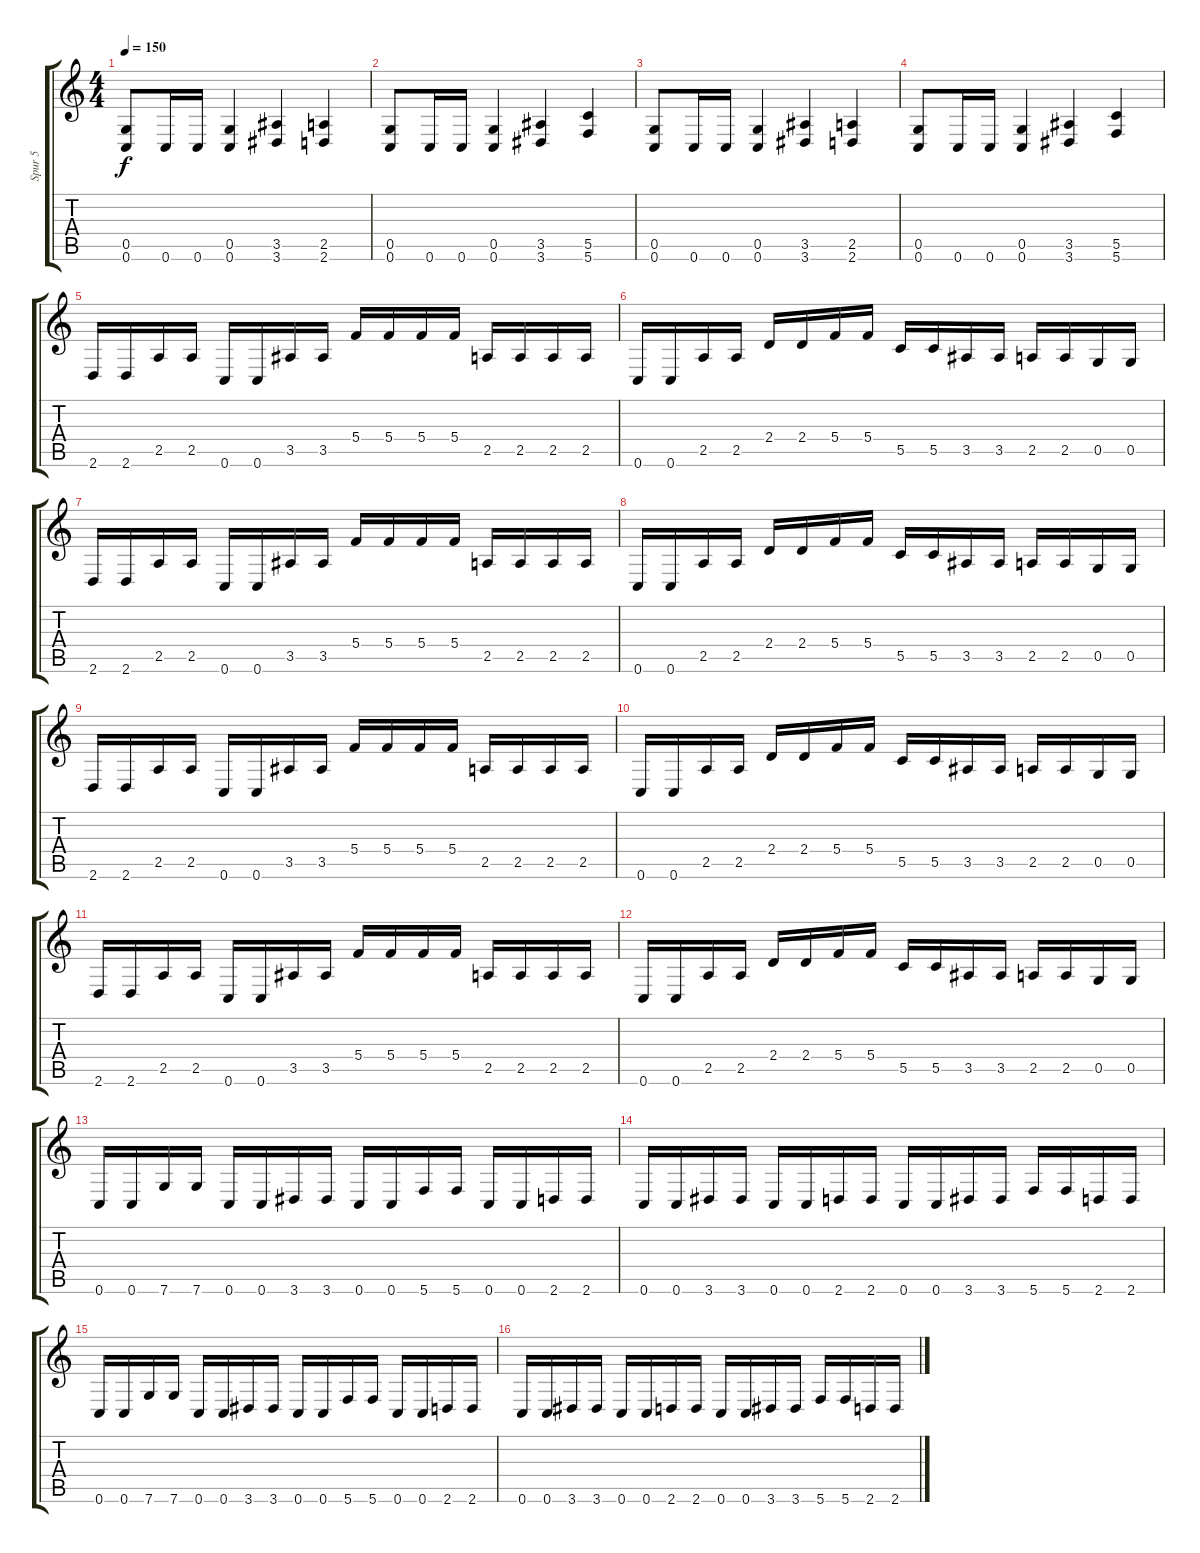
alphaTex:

\track ("Spur 5" "Spur 5") {instrument overdrivenguitar}
\staff {score tabs}
\tuning (D4 A3 F3 C3 G2 C2) {hide}
\ts (4 4)
\tempo 150
\clef g2
\ks c
(0.5 0.6).8{dy f} 0.6.16 0.6.16 (0.5 0.6).4 (3.5 3.6).4 (2.5 2.6).4 |
(0.5 0.6).8 0.6.16 0.6.16 (0.5 0.6).4 (3.5 3.6).4 (5.5 5.6).4 |
(0.5 0.6).8 0.6.16 0.6.16 (0.5 0.6).4 (3.5 3.6).4 (2.5 2.6).4 |
(0.5 0.6).8 0.6.16 0.6.16 (0.5 0.6).4 (3.5 3.6).4 (5.5 5.6).4 |
2.6.16 2.6.16 2.5.16 2.5.16 0.6.16 0.6.16 3.5.16 3.5.16 5.4.16 5.4.16 5.4.16 5.4.16 2.5.16 2.5.16 2.5.16 2.5.16 |
0.6.16 0.6.16 2.5.16 2.5.16 2.4.16 2.4.16 5.4.16 5.4.16 5.5.16 5.5.16 3.5.16 3.5.16 2.5.16 2.5.16 0.5.16 0.5.16 |
2.6.16 2.6.16 2.5.16 2.5.16 0.6.16 0.6.16 3.5.16 3.5.16 5.4.16 5.4.16 5.4.16 5.4.16 2.5.16 2.5.16 2.5.16 2.5.16 |
0.6.16 0.6.16 2.5.16 2.5.16 2.4.16 2.4.16 5.4.16 5.4.16 5.5.16 5.5.16 3.5.16 3.5.16 2.5.16 2.5.16 0.5.16 0.5.16 |
2.6.16 2.6.16 2.5.16 2.5.16 0.6.16 0.6.16 3.5.16 3.5.16 5.4.16 5.4.16 5.4.16 5.4.16 2.5.16 2.5.16 2.5.16 2.5.16 |
0.6.16 0.6.16 2.5.16 2.5.16 2.4.16 2.4.16 5.4.16 5.4.16 5.5.16 5.5.16 3.5.16 3.5.16 2.5.16 2.5.16 0.5.16 0.5.16 |
2.6.16 2.6.16 2.5.16 2.5.16 0.6.16 0.6.16 3.5.16 3.5.16 5.4.16 5.4.16 5.4.16 5.4.16 2.5.16 2.5.16 2.5.16 2.5.16 |
0.6.16 0.6.16 2.5.16 2.5.16 2.4.16 2.4.16 5.4.16 5.4.16 5.5.16 5.5.16 3.5.16 3.5.16 2.5.16 2.5.16 0.5.16 0.5.16 |
0.6.16 0.6.16 7.6.16 7.6.16 0.6.16 0.6.16 3.6.16 3.6.16 0.6.16 0.6.16 5.6.16 5.6.16 0.6.16 0.6.16 2.6.16 2.6.16 |
0.6.16 0.6.16 3.6.16 3.6.16 0.6.16 0.6.16 2.6.16 2.6.16 0.6.16 0.6.16 3.6.16 3.6.16 5.6.16 5.6.16 2.6.16 2.6.16 |
0.6.16 0.6.16 7.6.16 7.6.16 0.6.16 0.6.16 3.6.16 3.6.16 0.6.16 0.6.16 5.6.16 5.6.16 0.6.16 0.6.16 2.6.16 2.6.16 |
0.6.16 0.6.16 3.6.16 3.6.16 0.6.16 0.6.16 2.6.16 2.6.16 0.6.16 0.6.16 3.6.16 3.6.16 5.6.16 5.6.16 2.6.16 2.6.16
